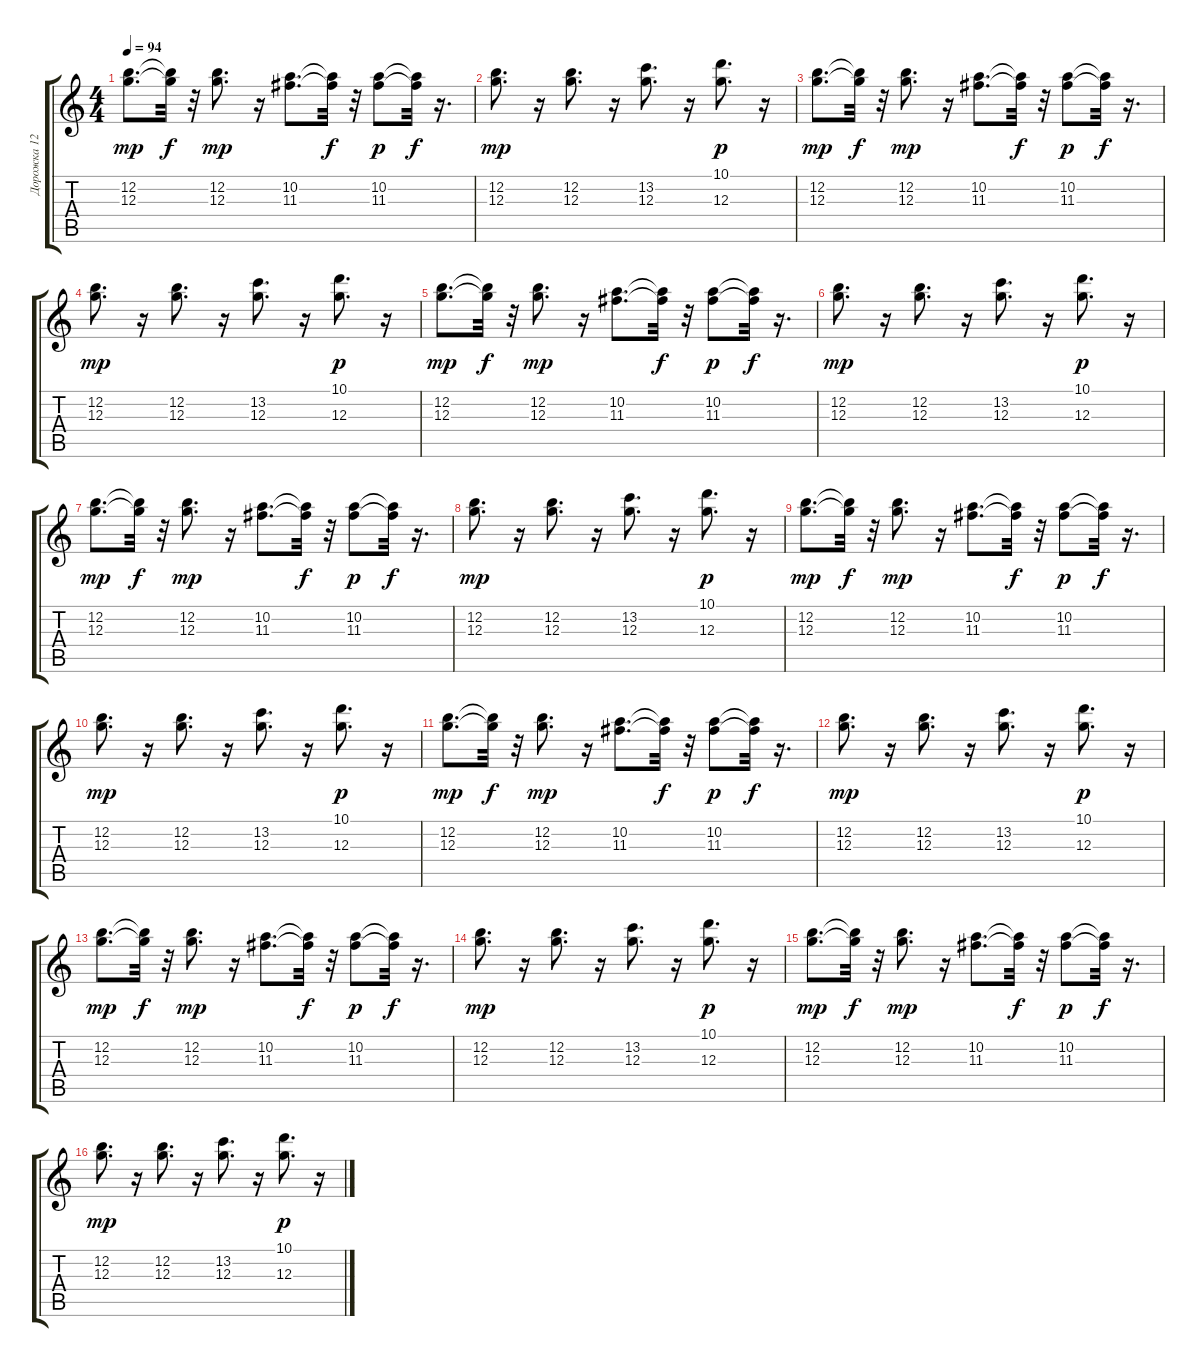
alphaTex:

\track ("Дорожка 12" "Дорожка 12") {instrument electricguitarclean}
\staff {score tabs}
\tuning (E4 B3 G3 D3 A2 E2) {hide}
\ts (4 4)
\tempo 94
\clef g2
\ks c
(12.2 12.3).8{d dy mp} (12.2{t} 12.3{t}).32{dy f} r.32 (12.2 12.3).8{d dy mp} r.16 (10.2 11.3).8{d} (10.2{t} 11.3{t}).32{dy f} r.32 (10.2 11.3).8{dy p} (10.2{t} 11.3{t}).32{dy f} r.16{d} |
(12.2 12.3).8{d dy mp} r.16 (12.2 12.3).8{d} r.16 (13.2 12.3).8{d} r.16 (10.1 12.3).8{d dy p} r.16 |
(12.2 12.3).8{d dy mp} (12.2{t} 12.3{t}).32{dy f} r.32 (12.2 12.3).8{d dy mp} r.16 (10.2 11.3).8{d} (10.2{t} 11.3{t}).32{dy f} r.32 (10.2 11.3).8{dy p} (10.2{t} 11.3{t}).32{dy f} r.16{d} |
(12.2 12.3).8{d dy mp} r.16 (12.2 12.3).8{d} r.16 (13.2 12.3).8{d} r.16 (10.1 12.3).8{d dy p} r.16 |
(12.2 12.3).8{d dy mp} (12.2{t} 12.3{t}).32{dy f} r.32 (12.2 12.3).8{d dy mp} r.16 (10.2 11.3).8{d} (10.2{t} 11.3{t}).32{dy f} r.32 (10.2 11.3).8{dy p} (10.2{t} 11.3{t}).32{dy f} r.16{d} |
(12.2 12.3).8{d dy mp} r.16 (12.2 12.3).8{d} r.16 (13.2 12.3).8{d} r.16 (10.1 12.3).8{d dy p} r.16 |
(12.2 12.3).8{d dy mp} (12.2{t} 12.3{t}).32{dy f} r.32 (12.2 12.3).8{d dy mp} r.16 (10.2 11.3).8{d} (10.2{t} 11.3{t}).32{dy f} r.32 (10.2 11.3).8{dy p} (10.2{t} 11.3{t}).32{dy f} r.16{d} |
(12.2 12.3).8{d dy mp} r.16 (12.2 12.3).8{d} r.16 (13.2 12.3).8{d} r.16 (10.1 12.3).8{d dy p} r.16 |
(12.2 12.3).8{d dy mp} (12.2{t} 12.3{t}).32{dy f} r.32 (12.2 12.3).8{d dy mp} r.16 (10.2 11.3).8{d} (10.2{t} 11.3{t}).32{dy f} r.32 (10.2 11.3).8{dy p} (10.2{t} 11.3{t}).32{dy f} r.16{d} |
(12.2 12.3).8{d dy mp} r.16 (12.2 12.3).8{d} r.16 (13.2 12.3).8{d} r.16 (10.1 12.3).8{d dy p} r.16 |
(12.2 12.3).8{d dy mp} (12.2{t} 12.3{t}).32{dy f} r.32 (12.2 12.3).8{d dy mp} r.16 (10.2 11.3).8{d} (10.2{t} 11.3{t}).32{dy f} r.32 (10.2 11.3).8{dy p} (10.2{t} 11.3{t}).32{dy f} r.16{d} |
(12.2 12.3).8{d dy mp} r.16 (12.2 12.3).8{d} r.16 (13.2 12.3).8{d} r.16 (10.1 12.3).8{d dy p} r.16 |
(12.2 12.3).8{d dy mp} (12.2{t} 12.3{t}).32{dy f} r.32 (12.2 12.3).8{d dy mp} r.16 (10.2 11.3).8{d} (10.2{t} 11.3{t}).32{dy f} r.32 (10.2 11.3).8{dy p} (10.2{t} 11.3{t}).32{dy f} r.16{d} |
(12.2 12.3).8{d dy mp} r.16 (12.2 12.3).8{d} r.16 (13.2 12.3).8{d} r.16 (10.1 12.3).8{d dy p} r.16 |
(12.2 12.3).8{d dy mp} (12.2{t} 12.3{t}).32{dy f} r.32 (12.2 12.3).8{d dy mp} r.16 (10.2 11.3).8{d} (10.2{t} 11.3{t}).32{dy f} r.32 (10.2 11.3).8{dy p} (10.2{t} 11.3{t}).32{dy f} r.16{d} |
(12.2 12.3).8{d dy mp} r.16 (12.2 12.3).8{d} r.16 (13.2 12.3).8{d} r.16 (10.1 12.3).8{d dy p} r.16
